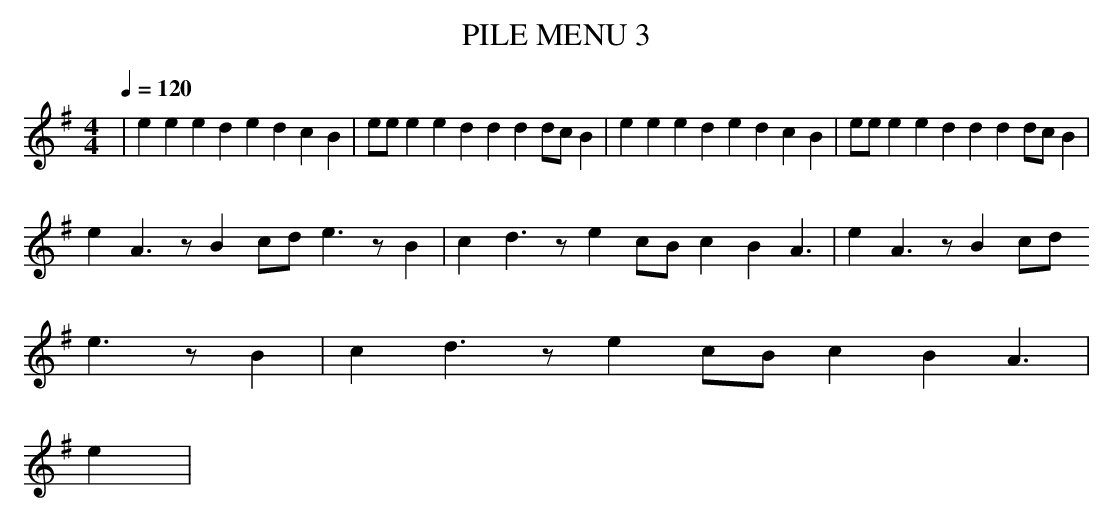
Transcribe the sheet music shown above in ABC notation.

X:1
T:PILE MENU 3
M:4/4
L:1/4
Q:1/4=120
K:G
|eeed edcB|e/2e/2eed ddd/2c/2B|eeed edcB|e/2e/2eed ddd/2c/2B|
eA3/2 z/2 B c/2d/2e3/2 z/2 B|cd3/2 z/2 e c/2B/2cBA3/2|eA3/2 z/2 B c/2d/2
e3/2 z/2 B|cd3/2 z/2 e c/2B/2cBA3/2|
e|
